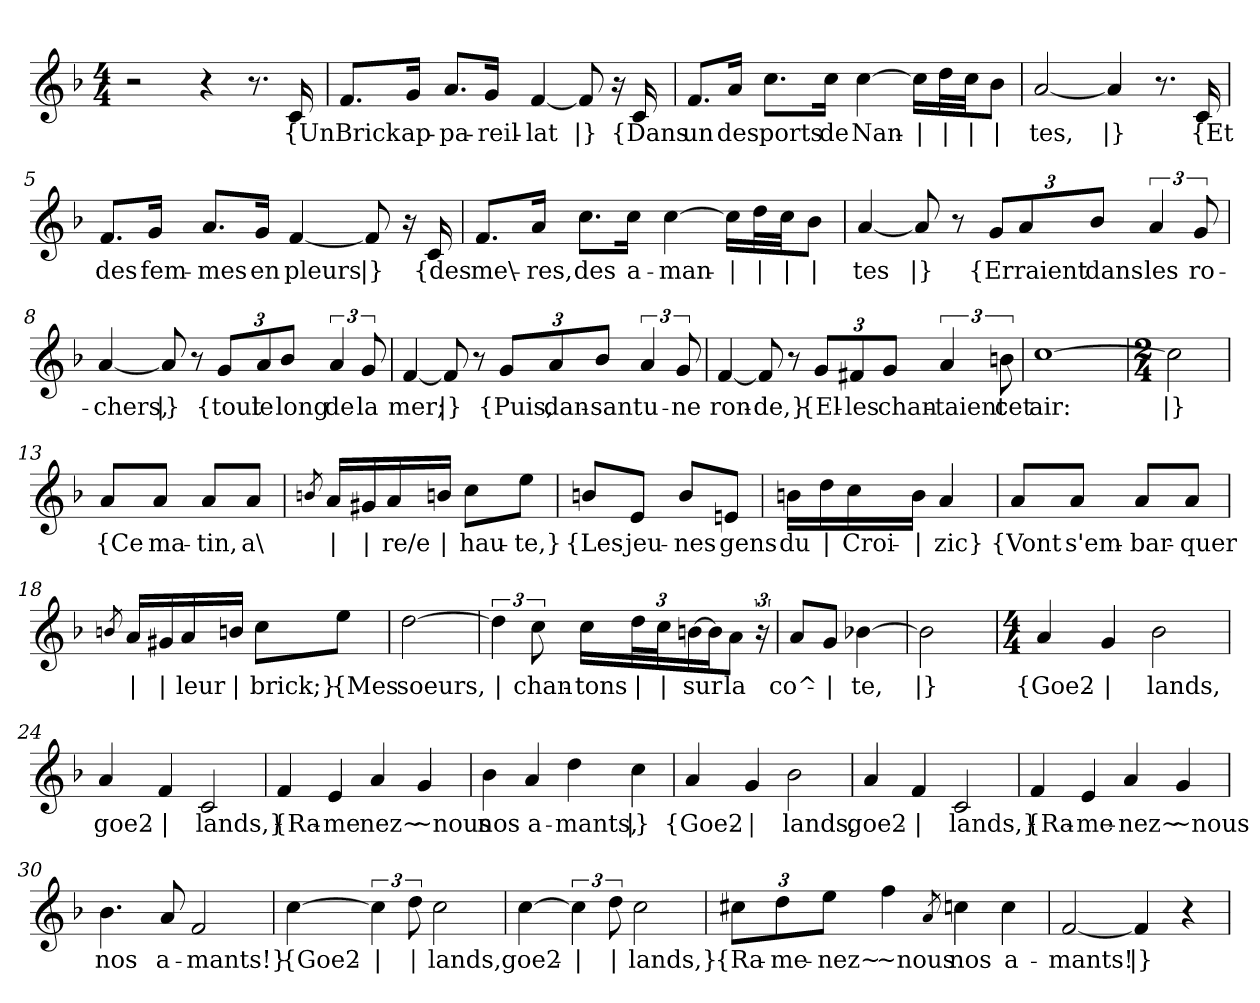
**kern	**text
*part1	*part1
*staff1	*staff1
*clefG2	*
*k[b-]	*
*M4/4	*
=1	=1
2r	.
4r	.
8.r	.
!	!LO:LY:b
16c/	{Un
=2	=2
!	!LO:LY:b
8.f/L	Brick
!	!LO:LY:b
16g/Jk	ap-
!	!LO:LY:b
8.a/L	-pa-
!	!LO:LY:b
16g/Jk	-reil-
!	!LO:LY:b
[4f/	-lat
!	!LO:LY:b
8f/]	|}
16r	.
!	!LO:LY:b
16c/	{Dans
=3	=3
!	!LO:LY:b
8.f/L	un
!	!LO:LY:b
16a/Jk	des
!	!LO:LY:b
8.cc\L	ports
!	!LO:LY:b
16cc\Jk	de
!	!LO:LY:b
[4cc\	Nan-
!	!LO:LY:b
16cc\LL]	|
!	!LO:LY:b
32dd\L	|
!	!LO:LY:b
32cc\JJ	|
!	!LO:LY:b
8b-\J	|
=4	=4
!	!LO:LY:b
[2a/	-tes,
!	!LO:LY:b
4a/]	|}
8.r	.
!	!LO:LY:b
16c/	{Et
!!LO:LB:g=z
=5	=5
!	!LO:LY:b
8.f/L	des
!	!LO:LY:b
16g/Jk	fem-
!	!LO:LY:b
8.a/L	-mes
!	!LO:LY:b
16g/Jk	en
!	!LO:LY:b
[4f/	pleurs
!	!LO:LY:b
8f/]	|}
16r	.
!	!LO:LY:b
16c/	{des
=6	=6
!	!LO:LY:b
8.f/L	me\-
!	!LO:LY:b
16a/Jk	-res,
!	!LO:LY:b
8.cc\L	des
!	!LO:LY:b
16cc\Jk	a-
!	!LO:LY:b
[4cc\	-man-
!	!LO:LY:b
16cc\LL]	|
!	!LO:LY:b
32dd\L	|
!	!LO:LY:b
32cc\JJ	|
!	!LO:LY:b
8b-\J	|
=7	=7
!	!LO:LY:b
[4a/	-tes
!	!LO:LY:b
8a/]	|}
8r	.
*Xbrackettup	*
!	!LO:LY:b
12g/L	{Er
!	!LO:LY:b
12a/	-raient
!	!LO:LY:b
12b-/J	dans
*brackettup	*
!	!LO:LY:b
6a/	les
!	!LO:LY:b
12g/	ro-
!!LO:LB:g=z
=8	=8
!	!LO:LY:b
[4a/	-chers,
!	!LO:LY:b
8a/]	|}
8r	.
*Xbrackettup	*
!	!LO:LY:b
12g/L	{tout
!	!LO:LY:b
12a/	le
!	!LO:LY:b
12b-/J	long
*brackettup	*
!	!LO:LY:b
6a/	de
!	!LO:LY:b
12g/	la
=9	=9
!	!LO:LY:b
[4f/	mer;
!	!LO:LY:b
8f/]	|}
8r	.
*Xbrackettup	*
!	!LO:LY:b
12g/L	{Puis,
!	!LO:LY:b
12a/	dan-
!	!LO:LY:b
12b-/J	-sant
*brackettup	*
!	!LO:LY:b
6a/	u-
!	!LO:LY:b
12g/	-ne
=10	=10
!	!LO:LY:b
[4f/	ron-
!	!LO:LY:b
8f/]	-de,}
8r	.
*Xbrackettup	*
!	!LO:LY:b
12g/L	{El-
!	!LO:LY:b
12f#X/	-les
!	!LO:LY:b
12g/J	chan-
*brackettup	*
!	!LO:LY:b
6a/	-taient
!	!LO:LY:b
12bn\	cet
!!LO:LB:g=z
=11	=11
!	!LO:LY:b
[1cc	air:
=12	=12
*M2/4	*
!	!LO:LY:b
2cc\]	|}
=13	=13
!	!LO:LY:b
8a/L	{Ce
!	!LO:LY:b
8a/J	ma-
!	!LO:LY:b
8a/L	-tin,
!	!LO:LY:b
8a/J	a\
=14	=14
8qbn/	.
!	!LO:LY:b
16a/LL	|
!	!LO:LY:b
16g#X/	|
!	!LO:LY:b
16a/	-re/e
!	!LO:LY:b
16b/JJ	|
!	!LO:LY:b
8cc\L	hau-
!	!LO:LY:b
8ee\J	-te,}
=15	=15
!	!LO:LY:b
8bn/L	{Les
!	!LO:LY:b
8e/J	jeu-
!	!LO:LY:b
8b/L	-nes
!	!LO:LY:b
8en/J	gens
=16	=16
!	!LO:LY:b
16bn\LL	du
!	!LO:LY:b
16dd\	|
!	!LO:LY:b
16cc\	Croi-
!	!LO:LY:b
16b\JJ	|
!	!LO:LY:b
4a/	-zic}
!!LO:LB:g=z
=17	=17
!	!LO:LY:b
8a/L	{Vont
!	!LO:LY:b
8a/J	s'em-
!	!LO:LY:b
8a/L	-bar-
!	!LO:LY:b
8a/J	-quer
=18	=18
8qbn/	.
!	!LO:LY:b
16a/LL	|
!	!LO:LY:b
16g#X/	|
!	!LO:LY:b
16a/	leur
!	!LO:LY:b
16b/JJ	|
!	!LO:LY:b
8cc\L	brick;}
!	!LO:LY:b
8ee\J	{Mes
=19	=19
!	!LO:LY:b
[2dd\	soeurs,
=20	=20
!	!LO:LY:b
6dd\]	|
!	!LO:LY:b
12cc\	chan-
*Xbrackettup	*
!	!LO:LY:b
24cc\LL	-tons
!	!LO:LY:b
48dd\L	|
!	!LO:LY:b
48cc\JJ	|
!	!LO:LY:b
[24bn\	sur
24b\]	.
*brackettup	*
!	!LO:LY:b
12a\J	la
24r	.
=21	=21
!	!LO:LY:b
8a/L	co^-
!	!LO:LY:b
8g/J	|
!	!LO:LY:b
[4b-X\	-te,
=22	=22
!	!LO:LY:b
2b-\]	|}
!!LO:LB:g=z
=23	=23
*M4/4	*
!	!LO:LY:b
4a/	{Goe2-
!	!LO:LY:b
4g/	|
!	!LO:LY:b
2b-\	-lands,
=24	=24
!	!LO:LY:b
4a/	goe2-
!	!LO:LY:b
4f/	|
!	!LO:LY:b
2c/	-lands,}
=25	=25
!	!LO:LY:b
4f/	{Ra-
!	!LO:LY:b
4e/	-me
!	!LO:LY:b
4a/	-nez~
!	!LO:LY:b
4g/	~nous
=26	=26
!	!LO:LY:b
4b-\	nos
!	!LO:LY:b
4a/	a-
!	!LO:LY:b
4dd\	-mants,
!	!LO:LY:b
4cc\	|}
=27	=27
!	!LO:LY:b
4a/	{Goe2-
!	!LO:LY:b
4g/	|
!	!LO:LY:b
2b-\	-lands,
!!LO:LB:g=z
=28	=28
!	!LO:LY:b
4a/	goe2-
!	!LO:LY:b
4f/	|
!	!LO:LY:b
2c/	-lands,}
=29	=29
!	!LO:LY:b
4f/	{Ra-
!	!LO:LY:b
4e/	-me-
!	!LO:LY:b
4a/	-nez~
!	!LO:LY:b
4g/	~nous
=30	=30
!	!LO:LY:b
4.b-\	nos
!	!LO:LY:b
8a/	a-
!	!LO:LY:b
2f/	-mants!}
=31	=31
!	!LO:LY:b
[4cc\	{Goe2-
!	!LO:LY:b
6cc\]	|
!	!LO:LY:b
12dd\	|
!	!LO:LY:b
2cc\	-lands,
=32	=32
!	!LO:LY:b
[4cc\	goe2-
!	!LO:LY:b
6cc\]	|
!	!LO:LY:b
12dd\	|
!	!LO:LY:b
2cc\	-lands,}
!!LO:LB:g=z
=33	=33
*Xbrackettup	*
!	!LO:LY:b
12cc#X\L	{Ra-
!	!LO:LY:b
12dd\	-me-
!	!LO:LY:b
12ee\J	-nez~
!	!LO:LY:b
4ff\	~nous
8qa/	.
!	!LO:LY:b
4ccn\	nos
!	!LO:LY:b
4cc\	a-
=34	=34
!	!LO:LY:b
[2f/	-mants!
!	!LO:LY:b
4f/]	|}
4r	.
=	=
*-	*-
